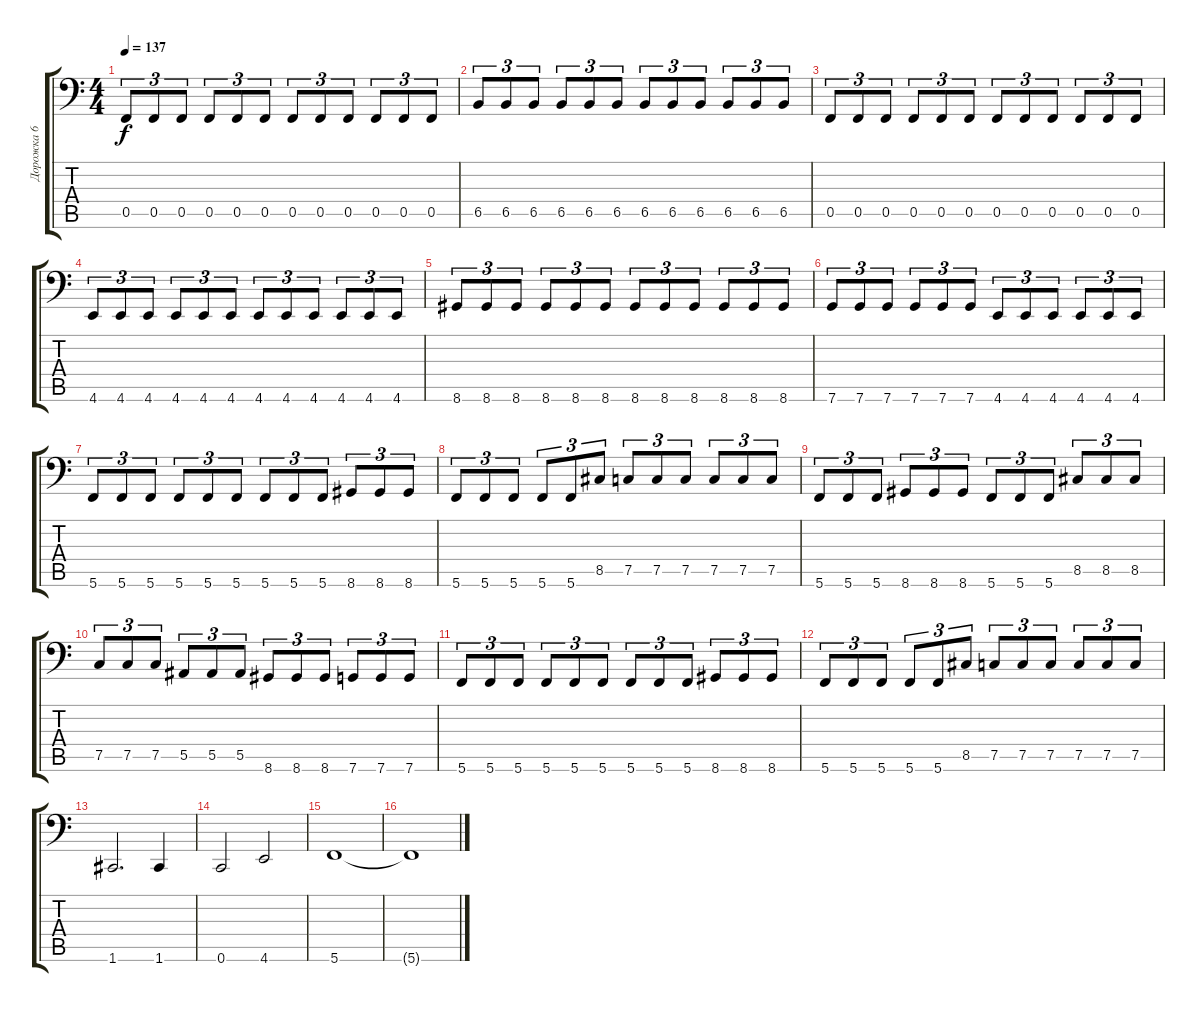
\track ("Дорожка 6" "Дорожка 6") {instrument electricbassfinger}
\staff {score tabs}
\tuning (C3 G2 Eb2 Bb1 F1 C1) {hide}
\ts (4 4)
\tempo 137
\clef f4
\ks c
0.5.8{tu (3 2) dy f} 0.5.8{tu (3 2)} 0.5.8{tu (3 2)} 0.5.8{tu (3 2)} 0.5.8{tu (3 2)} 0.5.8{tu (3 2)} 0.5.8{tu (3 2)} 0.5.8{tu (3 2)} 0.5.8{tu (3 2)} 0.5.8{tu (3 2)} 0.5.8{tu (3 2)} 0.5.8{tu (3 2)} |
6.5.8{tu (3 2)} 6.5.8{tu (3 2)} 6.5.8{tu (3 2)} 6.5.8{tu (3 2)} 6.5.8{tu (3 2)} 6.5.8{tu (3 2)} 6.5.8{tu (3 2)} 6.5.8{tu (3 2)} 6.5.8{tu (3 2)} 6.5.8{tu (3 2)} 6.5.8{tu (3 2)} 6.5.8{tu (3 2)} |
0.5.8{tu (3 2)} 0.5.8{tu (3 2)} 0.5.8{tu (3 2)} 0.5.8{tu (3 2)} 0.5.8{tu (3 2)} 0.5.8{tu (3 2)} 0.5.8{tu (3 2)} 0.5.8{tu (3 2)} 0.5.8{tu (3 2)} 0.5.8{tu (3 2)} 0.5.8{tu (3 2)} 0.5.8{tu (3 2)} |
4.6.8{tu (3 2)} 4.6.8{tu (3 2)} 4.6.8{tu (3 2)} 4.6.8{tu (3 2)} 4.6.8{tu (3 2)} 4.6.8{tu (3 2)} 4.6.8{tu (3 2)} 4.6.8{tu (3 2)} 4.6.8{tu (3 2)} 4.6.8{tu (3 2)} 4.6.8{tu (3 2)} 4.6.8{tu (3 2)} |
8.6.8{tu (3 2)} 8.6.8{tu (3 2)} 8.6.8{tu (3 2)} 8.6.8{tu (3 2)} 8.6.8{tu (3 2)} 8.6.8{tu (3 2)} 8.6.8{tu (3 2)} 8.6.8{tu (3 2)} 8.6.8{tu (3 2)} 8.6.8{tu (3 2)} 8.6.8{tu (3 2)} 8.6.8{tu (3 2)} |
7.6.8{tu (3 2)} 7.6.8{tu (3 2)} 7.6.8{tu (3 2)} 7.6.8{tu (3 2)} 7.6.8{tu (3 2)} 7.6.8{tu (3 2)} 4.6.8{tu (3 2)} 4.6.8{tu (3 2)} 4.6.8{tu (3 2)} 4.6.8{tu (3 2)} 4.6.8{tu (3 2)} 4.6.8{tu (3 2)} |
5.6.8{tu (3 2)} 5.6.8{tu (3 2)} 5.6.8{tu (3 2)} 5.6.8{tu (3 2)} 5.6.8{tu (3 2)} 5.6.8{tu (3 2)} 5.6.8{tu (3 2)} 5.6.8{tu (3 2)} 5.6.8{tu (3 2)} 8.6.8{tu (3 2)} 8.6.8{tu (3 2)} 8.6.8{tu (3 2)} |
5.6.8{tu (3 2)} 5.6.8{tu (3 2)} 5.6.8{tu (3 2)} 5.6.8{tu (3 2)} 5.6.8{tu (3 2)} 8.5.8{tu (3 2)} 7.5.8{tu (3 2)} 7.5.8{tu (3 2)} 7.5.8{tu (3 2)} 7.5.8{tu (3 2)} 7.5.8{tu (3 2)} 7.5.8{tu (3 2)} |
5.6.8{tu (3 2)} 5.6.8{tu (3 2)} 5.6.8{tu (3 2)} 8.6.8{tu (3 2)} 8.6.8{tu (3 2)} 8.6.8{tu (3 2)} 5.6.8{tu (3 2)} 5.6.8{tu (3 2)} 5.6.8{tu (3 2)} 8.5.8{tu (3 2)} 8.5.8{tu (3 2)} 8.5.8{tu (3 2)} |
7.5.8{tu (3 2)} 7.5.8{tu (3 2)} 7.5.8{tu (3 2)} 5.5.8{tu (3 2)} 5.5.8{tu (3 2)} 5.5.8{tu (3 2)} 8.6.8{tu (3 2)} 8.6.8{tu (3 2)} 8.6.8{tu (3 2)} 7.6.8{tu (3 2)} 7.6.8{tu (3 2)} 7.6.8{tu (3 2)} |
5.6.8{tu (3 2)} 5.6.8{tu (3 2)} 5.6.8{tu (3 2)} 5.6.8{tu (3 2)} 5.6.8{tu (3 2)} 5.6.8{tu (3 2)} 5.6.8{tu (3 2)} 5.6.8{tu (3 2)} 5.6.8{tu (3 2)} 8.6.8{tu (3 2)} 8.6.8{tu (3 2)} 8.6.8{tu (3 2)} |
5.6.8{tu (3 2)} 5.6.8{tu (3 2)} 5.6.8{tu (3 2)} 5.6.8{tu (3 2)} 5.6.8{tu (3 2)} 8.5.8{tu (3 2)} 7.5.8{tu (3 2)} 7.5.8{tu (3 2)} 7.5.8{tu (3 2)} 7.5.8{tu (3 2)} 7.5.8{tu (3 2)} 7.5.8{tu (3 2)} |
1.6.2{d} 1.6.4 |
0.6.2 4.6.2 |
5.6.1 |
5.6{t}.1
